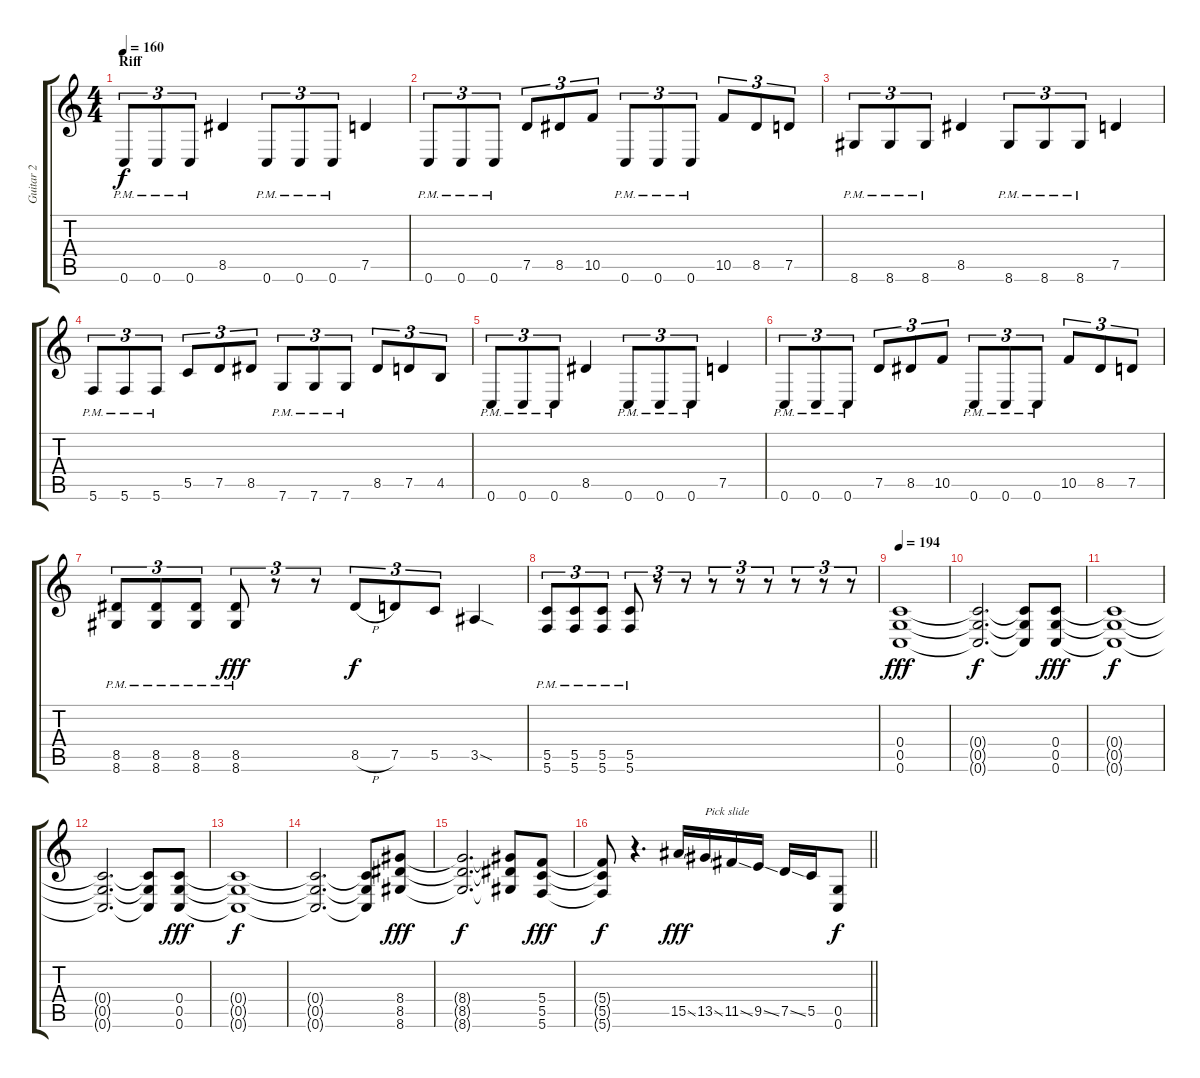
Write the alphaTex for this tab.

\track ("Guitar 2" "Guitar 2") {instrument overdrivenguitar}
\staff {score tabs}
\tuning (D4 A3 F3 C3 G2 C2) {hide}
\ts (4 4)
\section ("" "Riff")
\tempo 160
\clef g2
\ks c
0.6{pm}.8{tu (3 2) dy f} 0.6{pm}.8{tu (3 2)} 0.6{pm}.8{tu (3 2)} 8.5.4 0.6{pm}.8{tu (3 2)} 0.6{pm}.8{tu (3 2)} 0.6{pm}.8{tu (3 2)} 7.5.4 |
0.6{pm}.8{tu (3 2)} 0.6{pm}.8{tu (3 2)} 0.6{pm}.8{tu (3 2)} 7.5.8{tu (3 2)} 8.5.8{tu (3 2)} 10.5.8{tu (3 2)} 0.6{pm}.8{tu (3 2)} 0.6{pm}.8{tu (3 2)} 0.6{pm}.8{tu (3 2)} 10.5.8{tu (3 2)} 8.5.8{tu (3 2)} 7.5.8{tu (3 2)} |
8.6{pm}.8{tu (3 2)} 8.6{pm}.8{tu (3 2)} 8.6{pm}.8{tu (3 2)} 8.5.4 8.6{pm}.8{tu (3 2)} 8.6{pm}.8{tu (3 2)} 8.6{pm}.8{tu (3 2)} 7.5.4 |
5.6{pm}.8{tu (3 2)} 5.6{pm}.8{tu (3 2)} 5.6{pm}.8{tu (3 2)} 5.5.8{tu (3 2)} 7.5.8{tu (3 2)} 8.5.8{tu (3 2)} 7.6{pm}.8{tu (3 2)} 7.6{pm}.8{tu (3 2)} 7.6{pm}.8{tu (3 2)} 8.5.8{tu (3 2)} 7.5.8{tu (3 2)} 4.5.8{tu (3 2)} |
0.6{pm}.8{tu (3 2)} 0.6{pm}.8{tu (3 2)} 0.6{pm}.8{tu (3 2)} 8.5.4 0.6{pm}.8{tu (3 2)} 0.6{pm}.8{tu (3 2)} 0.6{pm}.8{tu (3 2)} 7.5.4 |
0.6{pm}.8{tu (3 2)} 0.6{pm}.8{tu (3 2)} 0.6{pm}.8{tu (3 2)} 7.5.8{tu (3 2)} 8.5.8{tu (3 2)} 10.5.8{tu (3 2)} 0.6{pm}.8{tu (3 2)} 0.6{pm}.8{tu (3 2)} 0.6{pm}.8{tu (3 2)} 10.5.8{tu (3 2)} 8.5.8{tu (3 2)} 7.5.8{tu (3 2)} |
(8.5{pm} 8.6{pm}).8{tu (3 2)} (8.5{pm} 8.6{pm}).8{tu (3 2)} (8.5{pm} 8.6{pm}).8{tu (3 2)} (8.5{pm} 8.6).8{tu (3 2) dy fff} r.8{tu (3 2)} r.8{tu (3 2)} 8.5{h}.8{tu (3 2) dy f} 7.5.8{tu (3 2)} 5.5.8{tu (3 2)} 3.5{sod}.4 |
(5.5{pm} 5.6{pm}).8{tu (3 2)} (5.5{pm} 5.6{pm}).8{tu (3 2)} (5.5{pm} 5.6{pm}).8{tu (3 2)} (5.5{pm} 5.6{pm}).8{tu (3 2)} r.8{tu (3 2)} r.8{tu (3 2)} r.8{tu (3 2)} r.8{tu (3 2)} r.8{tu (3 2)} r.8{tu (3 2)} r.8{tu (3 2)} r.8{tu (3 2)} |
\tempo 194
(0.4 0.5 0.6).1{dy fff} |
(0.4{t} 0.5{t} 0.6{t}).2{d dy f} (0.4{t} 0.5{t} 0.6{t}).8 (0.4 0.5 0.6).8{dy fff} |
(0.4{t} 0.5{t} 0.6{t}).1{dy f} |
(0.4{t} 0.5{t} 0.6{t}).2{d} (0.4{t} 0.5{t} 0.6{t}).8 (0.4 0.5 0.6).8{dy fff} |
(0.4{t} 0.5{t} 0.6{t}).1{dy f} |
(0.4{t} 0.5{t} 0.6{t}).2{d} (0.4{t} 0.5{t} 0.6{t}).8 (8.4 8.5 8.6).8{dy fff} |
(8.4{t} 8.5{t} 8.6{t}).2{d dy f} (8.4{t} 8.5{t} 8.6{t}).8 (5.4 5.5 5.6).8{dy fff} |
\barLineRight lightlight
(5.4{t} 5.5{t} 5.6{t}).8{dy f} r.4{d} 15.5{ss}.16{dy fff instrument guitarfretnoise} 13.5{ss}.16{txt "Pick slide"} 11.5{ss}.16 9.5{ss}.16 7.5{ss}.16 5.5.16 (0.5 0.6).8{dy f instrument distortionguitar}
